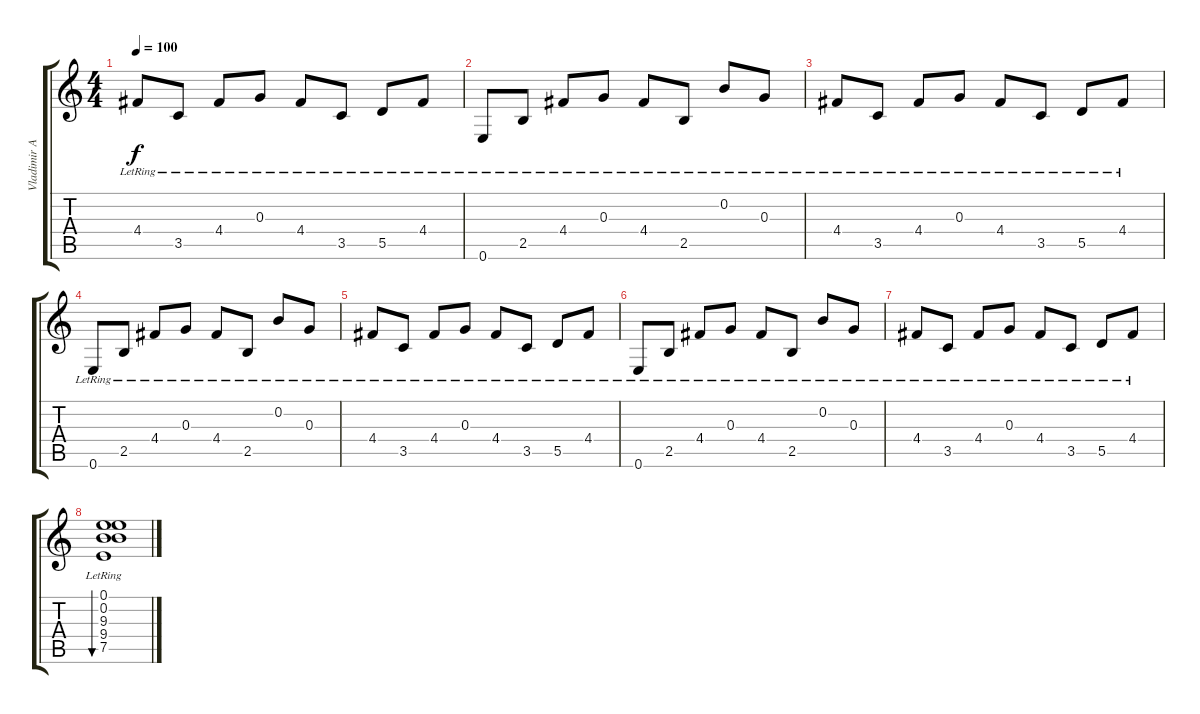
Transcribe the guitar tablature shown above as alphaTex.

\track ("Vladimir Antipov acoustic" "Vladimir A") {instrument acousticguitarnylon}
\staff {score tabs}
\tuning (E4 B3 G3 D3 A2 E2) {hide}
\ts (4 4)
\tempo 100
\clef g2
\ks c
4.4{lr}.8{dy f} 3.5{lr}.8 4.4{lr}.8 0.3{lr}.8 4.4{lr}.8 3.5{lr}.8 5.5{lr}.8 4.4{lr}.8 |
0.6{lr}.8 2.5{lr}.8 4.4{lr}.8 0.3{lr}.8 4.4{lr}.8 2.5{lr}.8 0.2{lr}.8 0.3{lr}.8 |
4.4{lr}.8 3.5{lr}.8 4.4{lr}.8 0.3{lr}.8 4.4{lr}.8 3.5{lr}.8 5.5{lr}.8 4.4{lr}.8 |
0.6{lr}.8 2.5{lr}.8 4.4{lr}.8 0.3{lr}.8 4.4{lr}.8 2.5{lr}.8 0.2{lr}.8 0.3{lr}.8 |
4.4{lr}.8 3.5{lr}.8 4.4{lr}.8 0.3{lr}.8 4.4{lr}.8 3.5{lr}.8 5.5{lr}.8 4.4{lr}.8 |
0.6{lr}.8 2.5{lr}.8 4.4{lr}.8 0.3{lr}.8 4.4{lr}.8 2.5{lr}.8 0.2{lr}.8 0.3{lr}.8 |
4.4{lr}.8 3.5{lr}.8 4.4{lr}.8 0.3{lr}.8 4.4{lr}.8 3.5{lr}.8 5.5{lr}.8 4.4{lr}.8 |
(0.1{lr} 0.2 9.3 9.4 7.5).1{bu 240}
